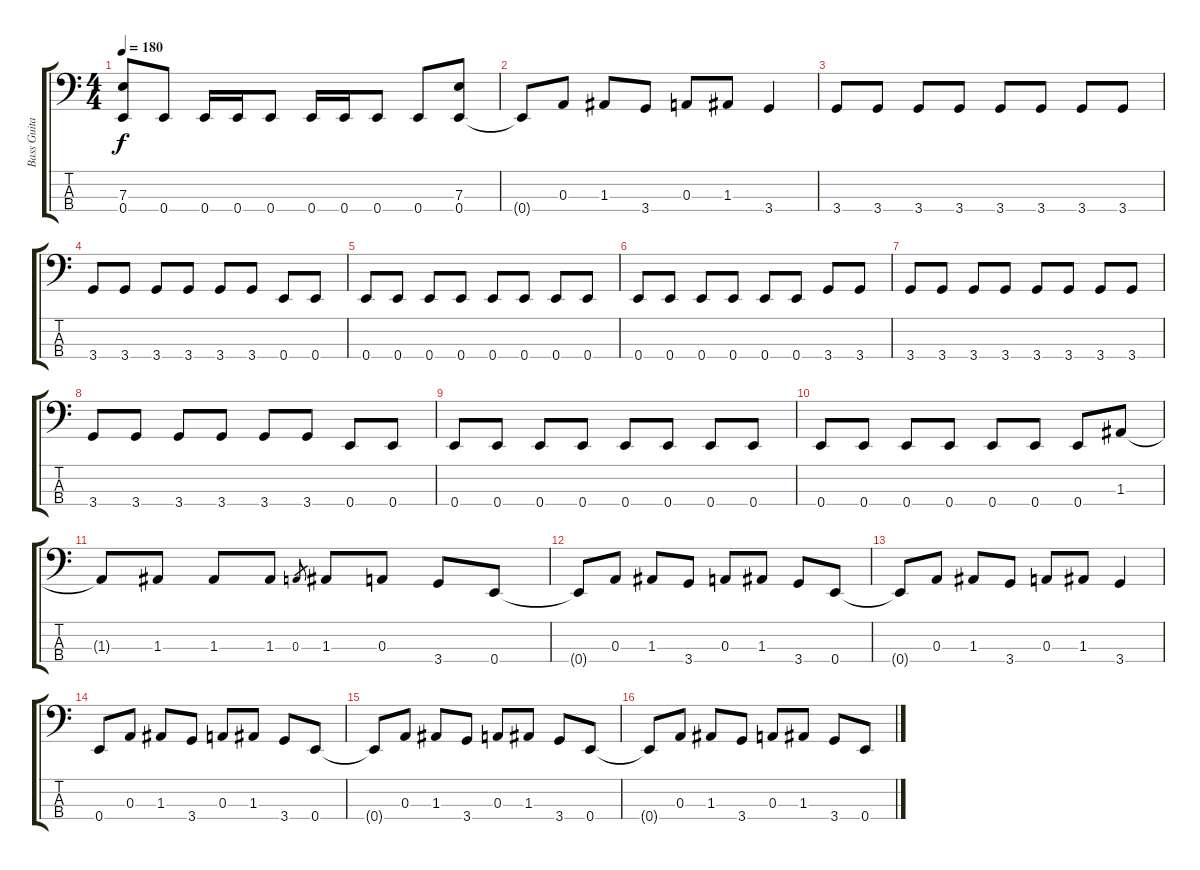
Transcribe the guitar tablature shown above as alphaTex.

\track ("Bass Guitar - Jason" "Bass Guita") {instrument electricbasspick}
\staff {score tabs}
\tuning (G2 D2 A1 E1) {hide}
\ts (4 4)
\tempo 180
\clef f4
\ks c
(7.3{t} 0.4{t}).8{dy f} 0.4.8 0.4.16 0.4.16 0.4.8 0.4.16 0.4.16 0.4.8 0.4.8 (7.3 0.4).8 |
0.4{t}.8 0.3.8 1.3.8 3.4.8 0.3.8 1.3.8 3.4.4 |
3.4.8 3.4.8 3.4.8 3.4.8 3.4.8 3.4.8 3.4.8 3.4.8 |
3.4.8 3.4.8 3.4.8 3.4.8 3.4.8 3.4.8 0.4.8 0.4.8 |
0.4.8 0.4.8 0.4.8 0.4.8 0.4.8 0.4.8 0.4.8 0.4.8 |
0.4.8 0.4.8 0.4.8 0.4.8 0.4.8 0.4.8 3.4.8 3.4.8 |
3.4.8 3.4.8 3.4.8 3.4.8 3.4.8 3.4.8 3.4.8 3.4.8 |
3.4.8 3.4.8 3.4.8 3.4.8 3.4.8 3.4.8 0.4.8 0.4.8 |
0.4.8 0.4.8 0.4.8 0.4.8 0.4.8 0.4.8 0.4.8 0.4.8 |
0.4.8 0.4.8 0.4.8 0.4.8 0.4.8 0.4.8 0.4.8 1.3.8 |
1.3{t}.8 1.3.8 1.3.8 1.3.8 0.3.8{gr} 1.3.8 0.3.8 3.4.8 0.4.8 |
0.4{t}.8 0.3.8 1.3.8 3.4.8 0.3.8 1.3.8 3.4.8 0.4.8 |
0.4{t}.8 0.3.8 1.3.8 3.4.8 0.3.8 1.3.8 3.4.4 |
0.4.8 0.3.8 1.3.8 3.4.8 0.3.8 1.3.8 3.4.8 0.4.8 |
0.4{t}.8 0.3.8 1.3.8 3.4.8 0.3.8 1.3.8 3.4.8 0.4.8 |
0.4{t}.8 0.3.8 1.3.8 3.4.8 0.3.8 1.3.8 3.4.8 0.4.8
